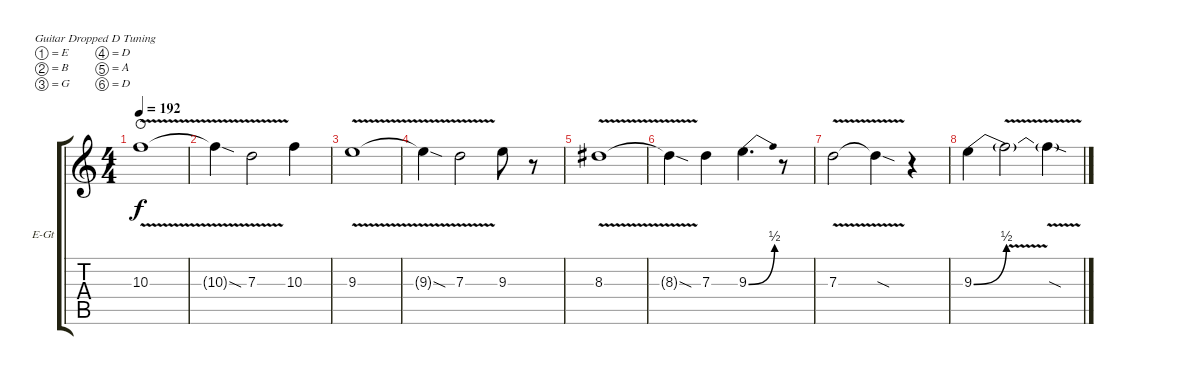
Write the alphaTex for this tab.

\defaultSystemsLayout 4
\bracketExtendMode groupsimilarinstruments
\firstSystemTrackNameOrientation horizontal
\otherSystemsTrackNameOrientation horizontal
\track ("Electric Guitar" "E-Gt") {instrument distortionguitar}
\staff {score tabs}
\tuning (E4 B3 G3 D3 A2 D2)
\ts (4 4)
\tempo 192
\clef g2
\ks c
10.3{v}.1{dy f waho} |
10.3{v sod t}.4 7.3{v}.2 10.3.4 |
9.3{v}.1 |
9.3{sod t}.4 7.3{v}.2 9.3.8 r.8 |
8.3{v}.1 |
8.3{sod t}.4 7.3.4 9.3{be (bend 0 0 14.399999999999999 2)}.4{d} r.8 |
7.3{v}.2 7.3{sod t}.4 r.4 |
9.3{be (bend 0 0 15.6 2)}.4 9.3{v t}.2 9.3{sod t}.4
